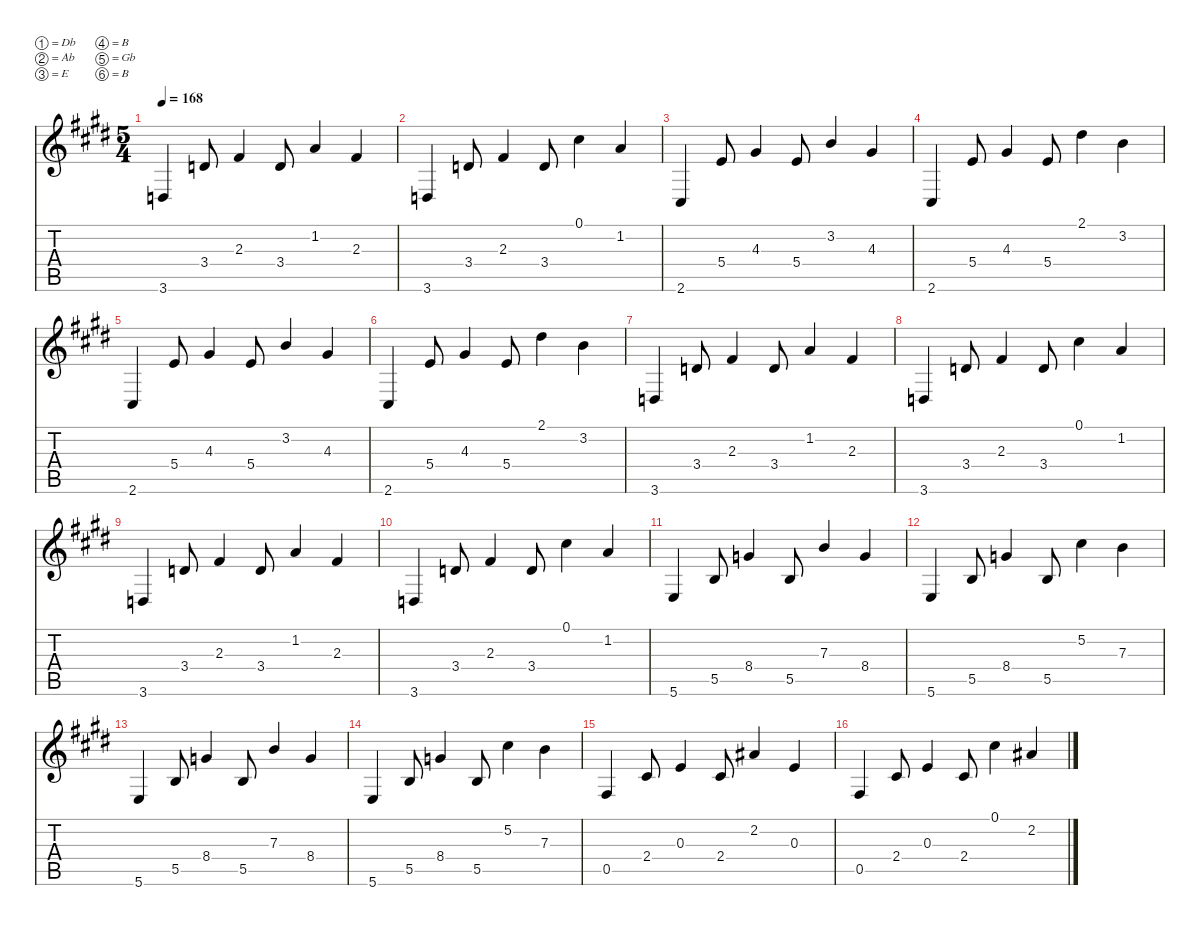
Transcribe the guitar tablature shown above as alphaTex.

\defaultSystemsLayout 4
\hideDynamics
\bracketExtendMode nobrackets
\singleTrackTrackNamePolicy hidden
\multiTrackTrackNamePolicy hidden
\firstSystemTrackNameMode fullname
\firstSystemTrackNameOrientation horizontal
\otherSystemsTrackNameOrientation horizontal
\track ("Guitar 1" "jz.guit.") {defaultSystemsLayout 8 instrument electricguitarjazz}
\staff {score tabs}
\tuning (Db4 Ab3 E3 B2 Gb2 B1)
\ts (5 4)
\tempo 168
\clef g2
\ks c#minor
3.6{acc forcenatural}.4{dy f beam Up} 3.4{acc forcenatural}.8{beam Up} 2.3{acc #}.4{beam Up} 3.4{acc forcenatural}.8{beam Up} 1.2{acc forcenatural}.4{beam Up} 2.3{acc #}.4{beam Up} |
3.6{acc forcenatural}.4{beam Up} 3.4{acc forcenatural}.8{beam Up} 2.3{acc #}.4{beam Up} 3.4{acc forcenatural}.8{beam Up} 0.1{acc #}.4{beam Down} 1.2{acc forcenatural}.4{beam Up} |
2.6{acc #}.4{beam Up} 5.4{acc forcenatural}.8{dy mp beam Up} 4.3{acc #}.4{dy f beam Up} 5.4{acc forcenatural}.8{dy mp beam Up} 3.2{acc forcenatural}.4{dy f beam Up} 4.3{acc #}.4{beam Up} |
2.6{acc #}.4{beam Up} 5.4{acc forcenatural}.8{dy mp beam Up} 4.3{acc #}.4{dy f beam Up} 5.4{acc forcenatural}.8{dy mp beam Up} 2.1{acc #}.4{dy f beam Down} 3.2{acc forcenatural}.4{beam Down} |
2.6{acc #}.4{beam Up} 5.4{acc forcenatural}.8{dy mp beam Up} 4.3{acc #}.4{dy f beam Up} 5.4{acc forcenatural}.8{dy mp beam Up} 3.2{acc forcenatural}.4{dy f beam Up} 4.3{acc #}.4{beam Up} |
2.6{acc #}.4{beam Up} 5.4{acc forcenatural}.8{dy mp beam Up} 4.3{acc #}.4{dy f beam Up} 5.4{acc forcenatural}.8{dy mp beam Up} 2.1{acc #}.4{dy f beam Down} 3.2{acc forcenatural}.4{beam Down} |
3.6{acc forcenatural}.4{beam Up} 3.4{acc forcenatural}.8{beam Up} 2.3{acc #}.4{beam Up} 3.4{acc forcenatural}.8{beam Up} 1.2{acc forcenatural}.4{beam Up} 2.3{acc #}.4{beam Up} |
3.6{acc forcenatural}.4{beam Up} 3.4{acc forcenatural}.8{beam Up} 2.3{acc #}.4{beam Up} 3.4{acc forcenatural}.8{beam Up} 0.1{acc #}.4{beam Down} 1.2{acc forcenatural}.4{beam Up} |
3.6{acc forcenatural}.4{beam Up} 3.4{acc forcenatural}.8{beam Up} 2.3{acc #}.4{beam Up} 3.4{acc forcenatural}.8{beam Up} 1.2{acc forcenatural}.4{beam Up} 2.3{acc #}.4{beam Up} |
3.6{acc forcenatural}.4{beam Up} 3.4{acc forcenatural}.8{beam Up} 2.3{acc #}.4{beam Up} 3.4{acc forcenatural}.8{beam Up} 0.1{acc #}.4{beam Down} 1.2{acc forcenatural}.4{beam Up} |
5.6{acc forcenatural}.4{beam Up} 5.5{acc forcenatural}.8{beam Up} 8.4{acc forcenatural}.4{beam Up} 5.5{acc forcenatural}.8{beam Up} 7.3{acc forcenatural}.4{beam Up} 8.4{acc forcenatural}.4{beam Up} |
5.6{acc forcenatural}.4{beam Up} 5.5{acc forcenatural}.8{beam Up} 8.4{acc forcenatural}.4{beam Up} 5.5{acc forcenatural}.8{beam Up} 5.2{acc #}.4{beam Down} 7.3{acc forcenatural}.4{beam Down} |
5.6{acc forcenatural}.4{beam Up} 5.5{acc forcenatural}.8{beam Up} 8.4{acc forcenatural}.4{beam Up} 5.5{acc forcenatural}.8{beam Up} 7.3{acc forcenatural}.4{beam Up} 8.4{acc forcenatural}.4{beam Up} |
5.6{acc forcenatural}.4{beam Up} 5.5{acc forcenatural}.8{beam Up} 8.4{acc forcenatural}.4{beam Up} 5.5{acc forcenatural}.8{beam Up} 5.2{acc #}.4{beam Down} 7.3{acc forcenatural}.4{beam Down} |
0.5{acc #}.4{beam Up} 2.4{acc #}.8{beam Up} 0.3{acc forcenatural}.4{beam Up} 2.4{acc #}.8{beam Up} 2.2{acc #}.4{beam Up} 0.3{acc forcenatural}.4{beam Up} |
0.5{acc #}.4{beam Up} 2.4{acc #}.8{beam Up} 0.3{acc forcenatural}.4{beam Up} 2.4{acc #}.8{beam Up} 0.1{acc #}.4{beam Down} 2.2{acc #}.4{beam Up}
